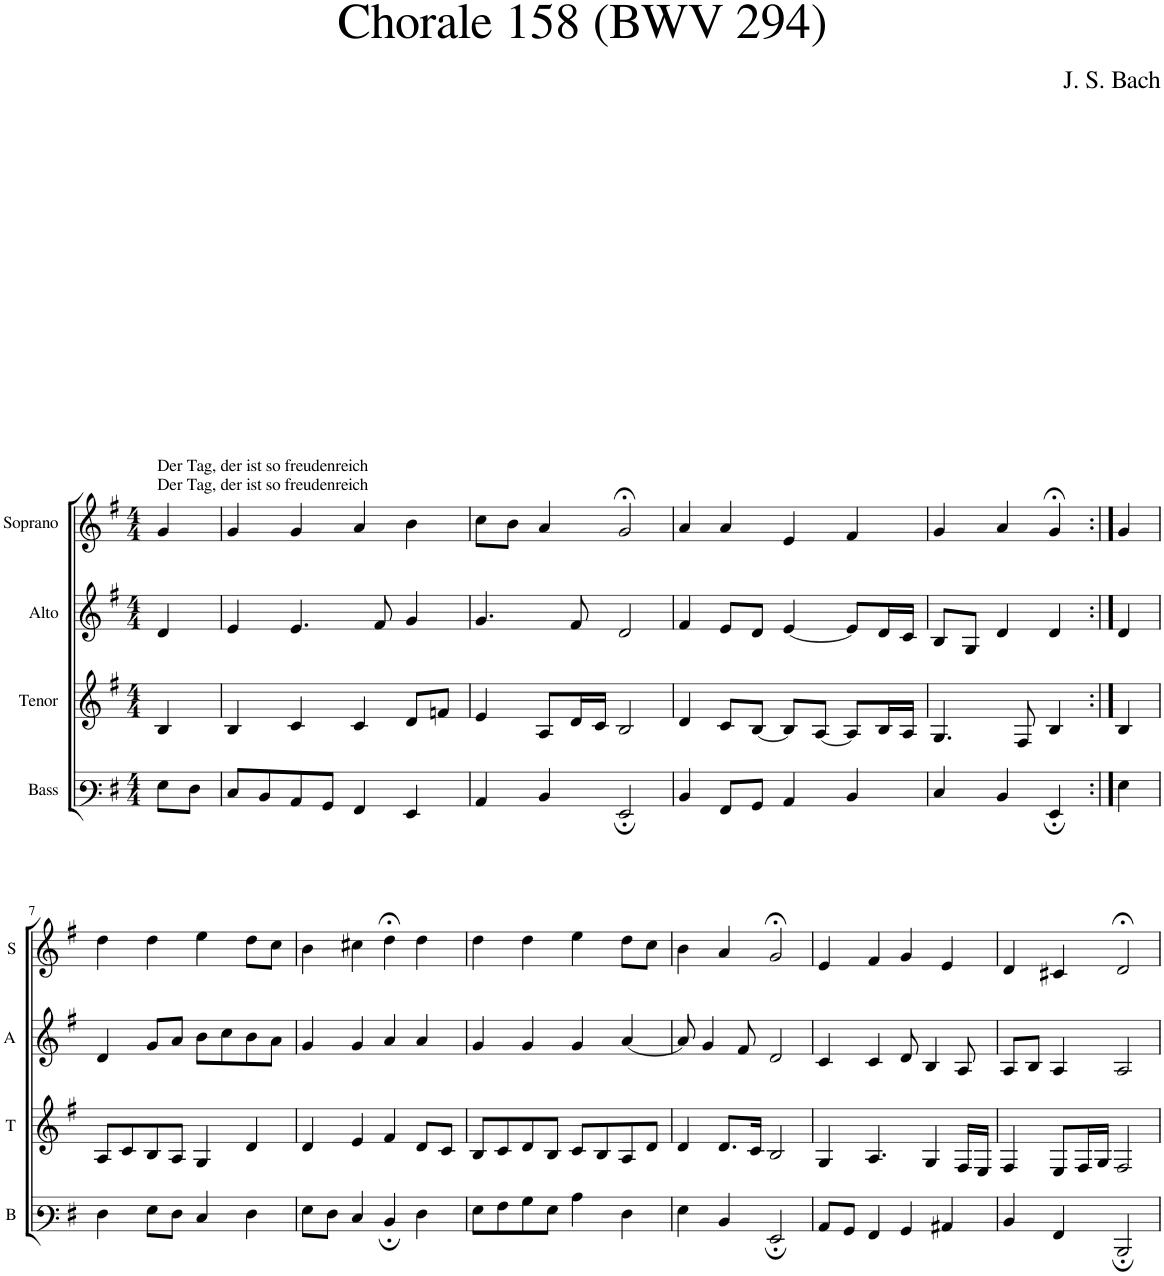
**kern	**kern	**kern	**kern
*part4	*part3	*part2	*part1
*staff4	*staff3	*staff2	*staff1
*I"Bass	*I"Tenor	*I"Alto	*I"Soprano
*I'B	*I'T	*I'A	*I'S
*clefF3	*clefG2	*clefG2	*clefG2
*k[f#]	*k[f#]	*k[f#]	*k[f#]
*M4/4	*M4/4	*M4/4	*M4/4
=1	=1	=1	=1
!	!	!	!LO:TX:a:t=Der Tag, der ist so freudenreich
!	!	!	!LO:TX:a:t=Der Tag, der ist so freudenreich
8G\L	4B/	4d/	4g/
8F#\J	.	.	.
=2	=2	=2	=2
8E/L	4B/	4e/	4g/
8D/	.	.	.
8C/	4c/	4.e/	4g/
8BB/J	.	.	.
4AA/	4c/	.	4a/
.	.	8f#/	.
4GG/	8d/L	4g/	4b\
.	8fn/J	.	.
=3	=3	=3	=3
4C/	4e/	4.g/	8cc\L
.	.	.	8b\J
4D/	8A/L	.	4a/
.	16d/L	8f#/	.
.	16c/JJ	.	.
2GG;/	2B/	2d/	2g;</
=4	=4	=4	=4
4D/	4d/	4f#/	4a/
8AA/L	8c/L	8e/L	4a/
8BB/J	[8B/J	8d/J	.
4C/	8B/L]	[4e/	4e/
.	[8A/J	.	.
4D/	8A/L]	8e/L]	4f#/
.	16B/L	16d/L	.
.	16A/JJ	16c/JJ	.
=5	=5	=5	=5
4E/	4.G/	8B/L	4g/
.	.	8G/J	.
4D/	.	4d/	4a/
.	8F#/	.	.
4GG;/	4B/	4d/	4g;</
=6:|!	=6:|!	=6:|!	=6:|!
4G\	4B/	4d/	4g/
!!LO:LB:g=z
=7	=7	=7	=7
4F#\	8A/L	4d/	4dd\
.	8c/	.	.
8G\L	8B/	8g/L	4dd\
8F#\J	8A/J	8a/J	.
4E/	4G/	8b\L	4ee\
.	.	8cc\	.
4F#\	4d/	8b\	8dd\L
.	.	8a\J	8cc\J
=8	=8	=8	=8
8G\L	4d/	4g/	4b\
8F#\J	.	.	.
4E/	4e/	4g/	4cc#X\
4D;/	4f#/	4a/	4dd;<\
4F#\	8d/L	4a/	4dd\
.	8c/J	.	.
=9	=9	=9	=9
8G\L	8B/L	4g/	4dd\
8A\	8c/	.	.
8B\	8d/	4g/	4dd\
8G\J	8B/J	.	.
4c\	8c/L	4g/	4ee\
.	8B/	.	.
4F#\	8A/	[4a/	8dd\L
.	8d/J	.	8cc\J
=10	=10	=10	=10
4G\	4d/	8a/]	4b\
.	.	4g/	.
4D/	8.d/L	.	4a/
.	.	8f#/	.
.	16c/Jk	.	.
2GG;/	2B/	2d/	2g;</
=11	=11	=11	=11
8C/L	4G/	4c/	4e/
8BB/J	.	.	.
4AA/	4.A/	4c/	4f#/
4BB/	.	8d/	4g/
.	4G/	4B/	.
4C#X/	.	.	4e/
.	16F#/LL	8A/	.
.	16E/JJ	.	.
=12	=12	=12	=12
4D/	4F#/	8A/L	4d/
.	.	8B/J	.
4AA/	8E/L	4A/	4c#X/
.	16F#/L	.	.
.	16G/JJ	.	.
2DD;/	2F#/	2A/	2d;</
=	=	=	=
*-	*-	*-	*-
